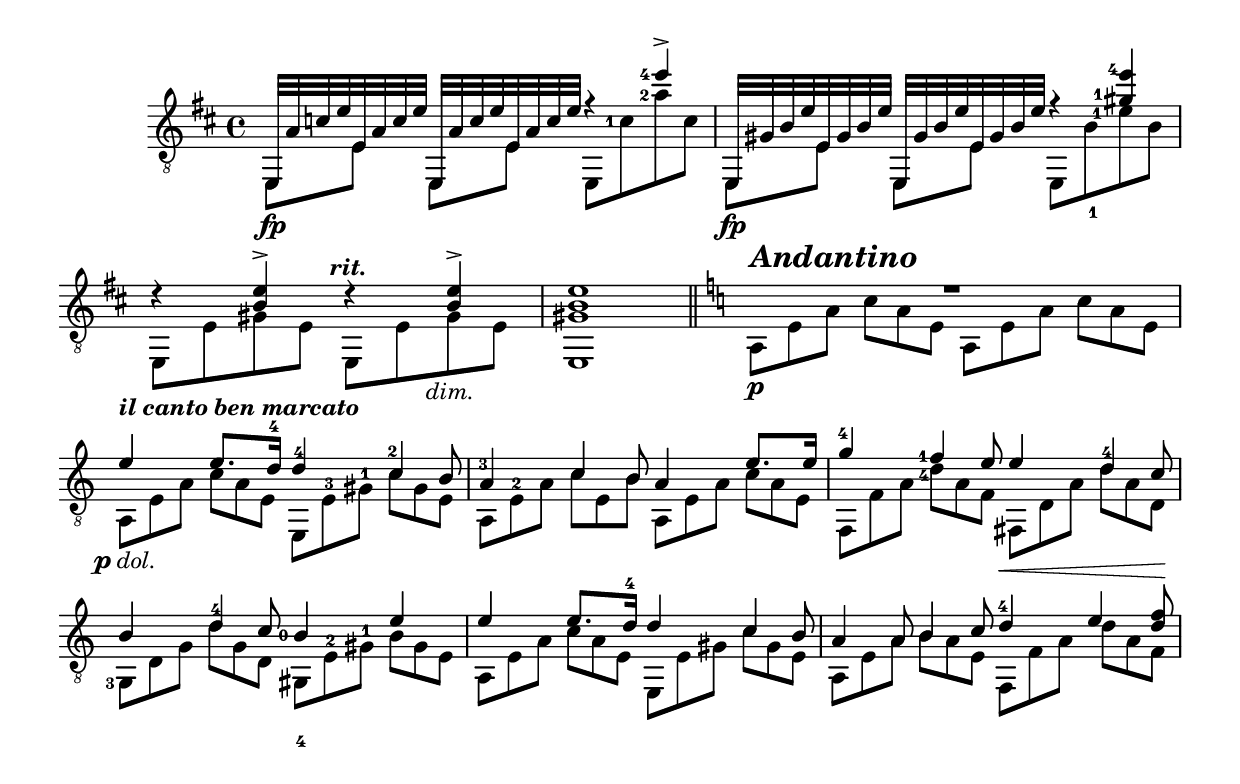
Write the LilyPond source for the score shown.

% INSPIRATIONAL HEADER FOR LILYPOND DOCUMENTATION fretted-strings %
% Passage from Johann Kaspar Mertz "Opern Revue, Op. 8, no. 17"   %
% on melodies from Bellini's "Norma"                              %
%*****************************************************************%

\version "2.16.0"

\header {
  lsrtags = "headword"
  texidoc = ""
  doctitle = "headword"
}


\layout {
  \context {
    \Score
    \remove "Bar_number_engraver"
  }
}

%%%% shortcuts
% fingering orientations
sfol = \set fingeringOrientations = #'(left)
sfor = \set fingeringOrientations = #'(right)
sfod = \set fingeringOrientations = #'(down)
sfou = \set fingeringOrientations = #'(up)

% string number orientations
ssnol = \set stringNumberOrientations = #'(left)  %(down right up)
ssnou = \set stringNumberOrientations = #'(up)
ssnod = \set stringNumberOrientations = #'(down)
ssnor = \set stringNumberOrientations = #'(right)

% define fingering offset
FO = #(define-music-function (parser location offsetX offsetY) (number? number?)
#{
  \once \override Voice.Fingering #'extra-offset = #(cons offsetX offsetY)
#})

% markups
rit = \markup \center-align { \bold { \italic { " rit." } } }
dimin = \markup \center-align { \italic { " dim." } }
andantino = \markup \left-align { \italic { \bold { \fontsize #2.5 { "Andantino" } } } }
benmarcato = \markup { \italic { \bold { "il canto ben marcato" } } }
pdolce = #(make-dynamic-script (markup #:line (#:dynamic "p" #:normal-text #:italic "dol.")))

%%% THE MUSIC %%%

melody = \relative c {
  \clef "treble_8"
  \key d \major
  \time 4/4
  \voiceOne
  \sfol
  e,32 a' c e
  e, a c e
  e,, a' c e
  e, a c e
  f4\rest <e'-4>4-> | % m. 1

  e,,,32 gis' b e
  e, gis b e
  e,, gis' b e
  e, gis b e
  f4\rest \FO #'0.4 #'0.5 <gis-1 e'-4>4 | % m. 2

  d4\rest <b e>-> d4\rest^\rit <b e>4-> | % m. 3
  <gis b e>1 | % m. 4

  \bar "||"
  \key a \minor
  R1 % m. 5

  e'4^\benmarcato e8. d16-4
  d4-4 \times 2/3 { \sfou \FO #'-0.3 #'0.6 <c-2>4 b8 } | % end of m. 6

  \FO #'-0.3 #'0.3
  <a-3>4 \times 2/3 { c4 b8 } a4 e'8. e16 | % m. 7

  \FO #'-0.3 #'0.3
  <g-4>4 \times 2/3 { \sfol \FO #'0.3 #'0.0 <f-1>4 e8 } e4  % beg of m. 8
  \times 2/3 { \sfou <d-4>4 c8 } | % end of m. 8

  b4 \times 2/3 { d4-4 c8 } \sfou \FO #'-1.7 #'-1.5 <b-0>4 e | % end of m. 9

  e4 e8. d16-4 d4 \times 2/3 { c4 b8 } | % m. 10

  \times 2/3 { a4 a8 b4 c8 } % beg of m. 11
  \sfou \FO #'-0.3 #'0.3
  <d-4>4^\< \times 2/3 { e4 <d f>8\! } | % end of m. 11
}

bass = \relative c {
  \key d \major
  \time 4/4
  \voiceTwo

  e,8\fp[ e'] e,[ e'] e, \sfol <c''-1> <a'-2> c, | % m. 1

  e,,8\fp[ e'] e,[ e'] e, \sfod \FO #'0.2 #'-0.2 <b''-1>  % beg m. 2
  \sfol \FO #'0.3 #'0.0 <e-1> b | % end m. 2

  e,,8 e' gis e e, e' gis_\dimin e | % m. 3

  e,1 | % m. 4

  %% new section starts here in A minor
  \set Score.beamExceptions = #'()
  \once \override TextScript #'staff-padding = #1.7
  \times 2/3 { a8\p^\andantino e' a c a e a, e' a c a e } | % m. 5

  \times 2/3 { a,8\pdolce e' a c a e } % beg m. 6
  \times 2/3 { e,8 \sfou <e'-3> <gis-1> c gis e } | % end m. 6

  \times 2/3 { a,8 <e'-2> a c e, b' a, e' a c a e } | % m. 7

  \times 2/3 { f,8 f' a \sfol \FO #'0.3 #'-0.5 <d-4> a f fis, d' a' d a d, } | % m. 8

  \times 2/3 { <g,-3>8 d' g d' g, d % beg m. 9
    \sfod \FO #'0.0 #'-2.0 <gis,-4> \sfou <e'-2> <gis-1> b gis e } | % end m. 9

  \times 2/3 { a,8 e' a c a e e, e' gis c gis e } | % m. 10

  \times 2/3 { a,8 e' a b a e f, f' a d a f } | % m. 11
}

\score {
  \new Staff = "guitar" <<
    \context Voice = "upper" { \melody }
    \context Voice = "lower" { \bass }
  >>
  \layout {
    \context {
      \Score
      \override Fingering #'staff-padding = #'()
      \override TupletNumber #'stencil = ##f
      \override TupletBracket #'bracket-visibility = ##f
    }
  }
  \midi { }
}
